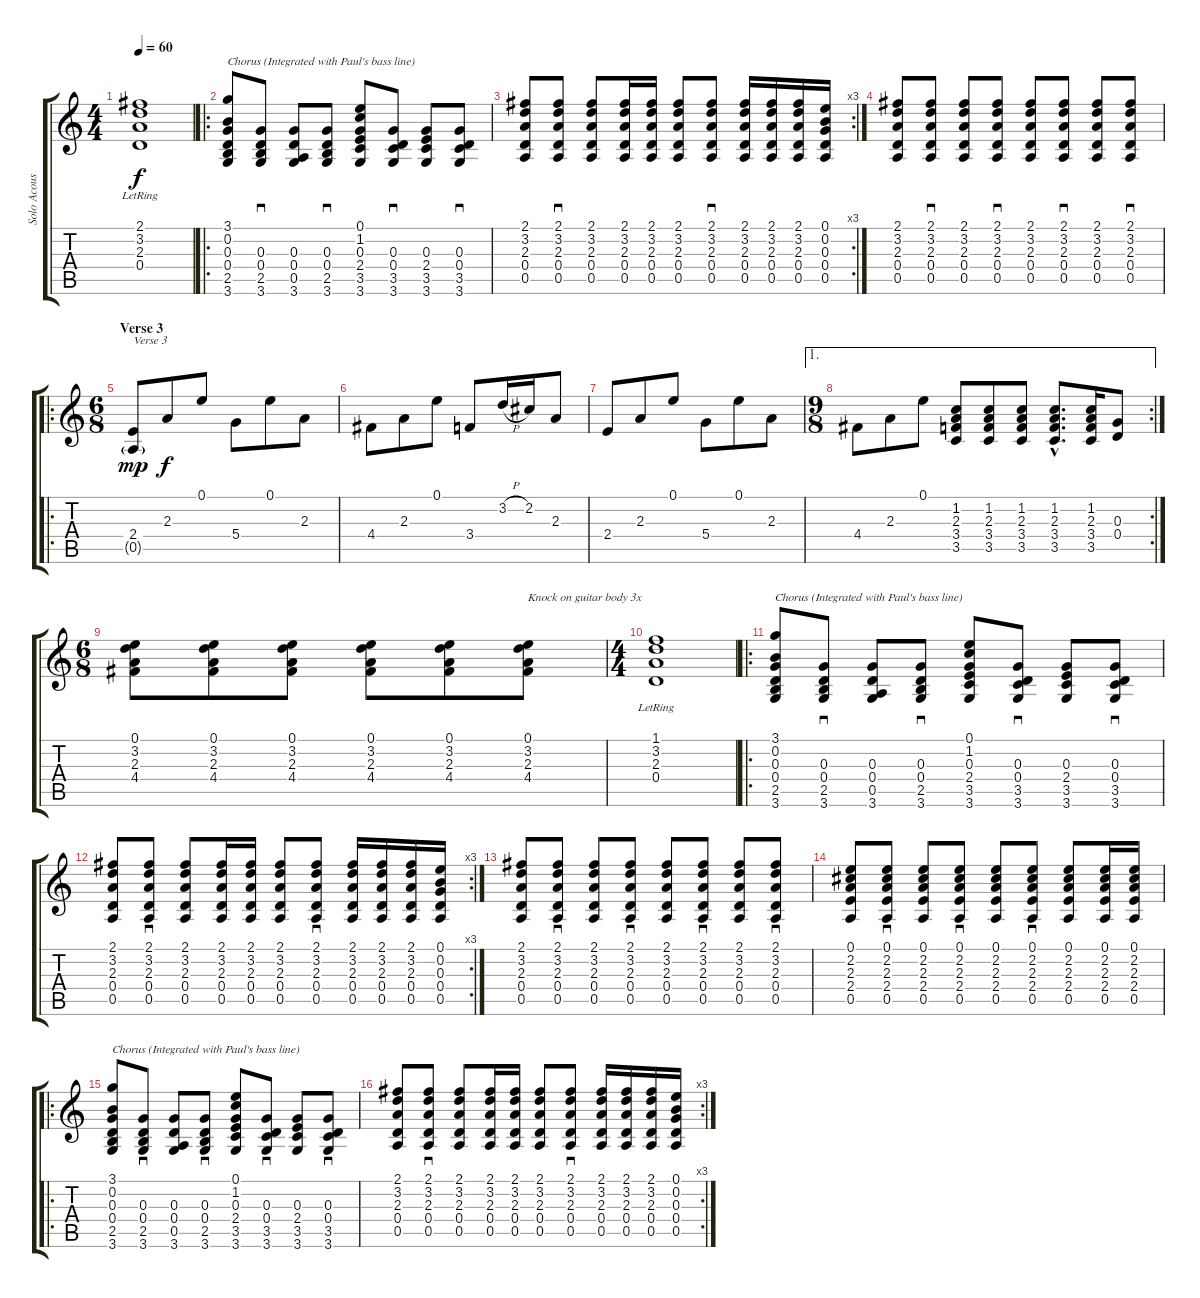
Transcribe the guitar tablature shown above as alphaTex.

\track ("Solo Acoustic" "Solo Acous") {instrument acousticguitarsteel}
\staff {score tabs}
\tuning (E4 B3 G3 D3 A2 E2) {hide}
\ts (4 4)
\tempo 60
\clef g2
\ks c
(2.1{lr} 3.2{lr} 2.3{lr} 0.4{lr}).1{dy f} |
\ro
(3.1 0.2 0.3 0.4 2.5 3.6).8{txt "Chorus (Integrated with Paul's bass line)"} (0.3 0.4 2.5 3.6).8{sd} (0.3 0.4 0.5 3.6).8 (0.3 0.4 2.5 3.6).8{sd} (0.1 1.2 0.3 2.4 3.5 3.6).8 (0.3 0.4 3.5 3.6).8{sd} (0.3 2.4 3.5 3.6).8 (0.3 0.4 3.5 3.6).8{sd} |
\rc 3
(2.1 3.2 2.3 0.4 0.5).8 (2.1 3.2 2.3 0.4 0.5).8{sd} (2.1 3.2 2.3 0.4 0.5).8 (2.1 3.2 2.3 0.4 0.5).16 (2.1 3.2 2.3 0.4 0.5).16 (2.1 3.2 2.3 0.4 0.5).8 (2.1 3.2 2.3 0.4 0.5).8{sd} (2.1 3.2 2.3 0.4 0.5).16 (2.1 3.2 2.3 0.4 0.5).16 (2.1 3.2 2.3 0.4 0.5).16 (0.1 0.2 0.3 0.4 0.5).16 |
(2.1 3.2 2.3 0.4 0.5).8 (2.1 3.2 2.3 0.4 0.5).8{sd} (2.1 3.2 2.3 0.4 0.5).8 (2.1 3.2 2.3 0.4 0.5).8{sd} (2.1 3.2 2.3 0.4 0.5).8 (2.1 3.2 2.3 0.4 0.5).8{sd} (2.1 3.2 2.3 0.4 0.5).8 (2.1 3.2 2.3 0.4 0.5).8{sd} |
\ro
\ts (6 8)
\section ("" "Verse 3")
(2.4 0.5{g}).8{txt "Verse 3" dy mp} 2.3.8{dy f} 0.1.8 5.4.8 0.1.8 2.3.8 |
4.4.8 2.3.8 0.1.8 3.4.8 3.2{h}.16 2.2.16 2.3.8 |
2.4.8 2.3.8 0.1.8 5.4.8 0.1.8 2.3.8 |
\ae 1
\rc 2
\ts (9 8)
4.4.8 2.3.8 0.1.8 (1.2 2.3 3.4 3.5).8 (1.2 2.3 3.4 3.5).8 (1.2 2.3 3.4 3.5).8 (1.2{hac} 2.3{hac} 3.4{hac} 3.5{hac}).8{d} (1.2 2.3 3.4 3.5).16 (0.3 0.4).8 |
\ts (6 8)
(0.1 3.2 2.3 4.4).8 (0.1 3.2 2.3 4.4).8 (0.1 3.2 2.3 4.4).8 (0.1 3.2 2.3 4.4).8 (0.1 3.2 2.3 4.4).8 (0.1 3.2 2.3 4.4).8{txt "Knock on guitar body 3x"} |
\ts (4 4)
(1.1{lr} 3.2{lr} 2.3{lr} 0.4{lr}).1 |
\ro
(3.1 0.2 0.3 0.4 2.5 3.6).8{txt "Chorus (Integrated with Paul's bass line)"} (0.3 0.4 2.5 3.6).8{sd} (0.3 0.4 0.5 3.6).8 (0.3 0.4 2.5 3.6).8{sd} (0.1 1.2 0.3 2.4 3.5 3.6).8 (0.3 0.4 3.5 3.6).8{sd} (0.3 2.4 3.5 3.6).8 (0.3 0.4 3.5 3.6).8{sd} |
\rc 3
(2.1 3.2 2.3 0.4 0.5).8 (2.1 3.2 2.3 0.4 0.5).8{sd} (2.1 3.2 2.3 0.4 0.5).8 (2.1 3.2 2.3 0.4 0.5).16 (2.1 3.2 2.3 0.4 0.5).16 (2.1 3.2 2.3 0.4 0.5).8 (2.1 3.2 2.3 0.4 0.5).8{sd} (2.1 3.2 2.3 0.4 0.5).16 (2.1 3.2 2.3 0.4 0.5).16 (2.1 3.2 2.3 0.4 0.5).16 (0.1 0.2 0.3 0.4 0.5).16 |
(2.1 3.2 2.3 0.4 0.5).8 (2.1 3.2 2.3 0.4 0.5).8{sd} (2.1 3.2 2.3 0.4 0.5).8 (2.1 3.2 2.3 0.4 0.5).8{sd} (2.1 3.2 2.3 0.4 0.5).8 (2.1 3.2 2.3 0.4 0.5).8{sd} (2.1 3.2 2.3 0.4 0.5).8 (2.1 3.2 2.3 0.4 0.5).8{sd} |
(0.1 2.2 2.3 2.4 0.5).8 (0.1 2.2 2.3 2.4 0.5).8{sd} (0.1 2.2 2.3 2.4 0.5).8 (0.1 2.2 2.3 2.4 0.5).8{sd} (0.1 2.2 2.3 2.4 0.5).8 (0.1 2.2 2.3 2.4 0.5).8{sd} (0.1 2.2 2.3 2.4 0.5).8 (0.1 2.2 2.3 2.4 0.5).16 (0.1 2.2 2.3 2.4 0.5).16 |
\ro
(3.1 0.2 0.3 0.4 2.5 3.6).8{txt "Chorus (Integrated with Paul's bass line)"} (0.3 0.4 2.5 3.6).8{sd} (0.3 0.4 0.5 3.6).8 (0.3 0.4 2.5 3.6).8{sd} (0.1 1.2 0.3 2.4 3.5 3.6).8 (0.3 0.4 3.5 3.6).8{sd} (0.3 2.4 3.5 3.6).8 (0.3 0.4 3.5 3.6).8{sd} |
\rc 3
(2.1 3.2 2.3 0.4 0.5).8 (2.1 3.2 2.3 0.4 0.5).8{sd} (2.1 3.2 2.3 0.4 0.5).8 (2.1 3.2 2.3 0.4 0.5).16 (2.1 3.2 2.3 0.4 0.5).16 (2.1 3.2 2.3 0.4 0.5).8 (2.1 3.2 2.3 0.4 0.5).8{sd} (2.1 3.2 2.3 0.4 0.5).16 (2.1 3.2 2.3 0.4 0.5).16 (2.1 3.2 2.3 0.4 0.5).16 (0.1 0.2 0.3 0.4 0.5).16
